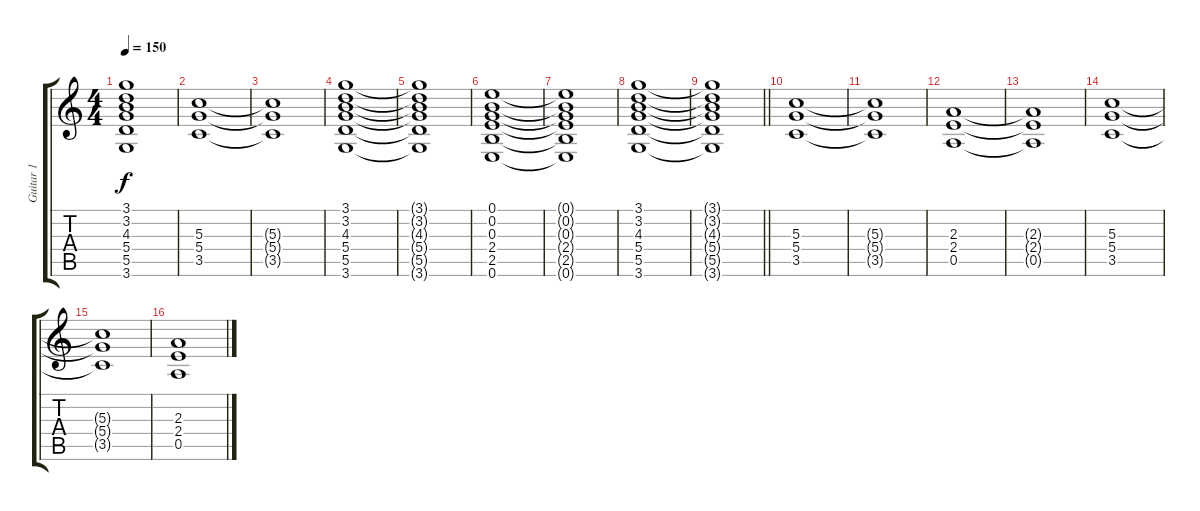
\track ("Guitar 1" "Guitar 1") {instrument distortionguitar}
\staff {score tabs}
\tuning (E4 B3 G3 D3 A2 E2) {hide}
\ts (4 4)
\tempo 150
\clef g2
\ks c
(3.1{t} 3.2{t} 4.3{t} 5.4{t} 5.5{t} 3.6{t}).1{dy f} |
(5.3 5.4 3.5).1 |
(5.3{t} 5.4{t} 3.5{t}).1 |
(3.1 3.2 4.3 5.4 5.5 3.6).1 |
(3.1{t} 3.2{t} 4.3{t} 5.4{t} 5.5{t} 3.6{t}).1 |
(0.1 0.2 0.3 2.4 2.5 0.6).1 |
(0.1{t} 0.2{t} 0.3{t} 2.4{t} 2.5{t} 0.6{t}).1 |
(3.1 3.2 4.3 5.4 5.5 3.6).1 |
\barLineRight lightlight
(3.1{t} 3.2{t} 4.3{t} 5.4{t} 5.5{t} 3.6{t}).1 |
(5.3 5.4 3.5).1 |
(5.3{t} 5.4{t} 3.5{t}).1 |
(2.3 2.4 0.5).1 |
(2.3{t} 2.4{t} 0.5{t}).1 |
(5.3 5.4 3.5).1 |
(5.3{t} 5.4{t} 3.5{t}).1 |
(2.3 2.4 0.5).1
